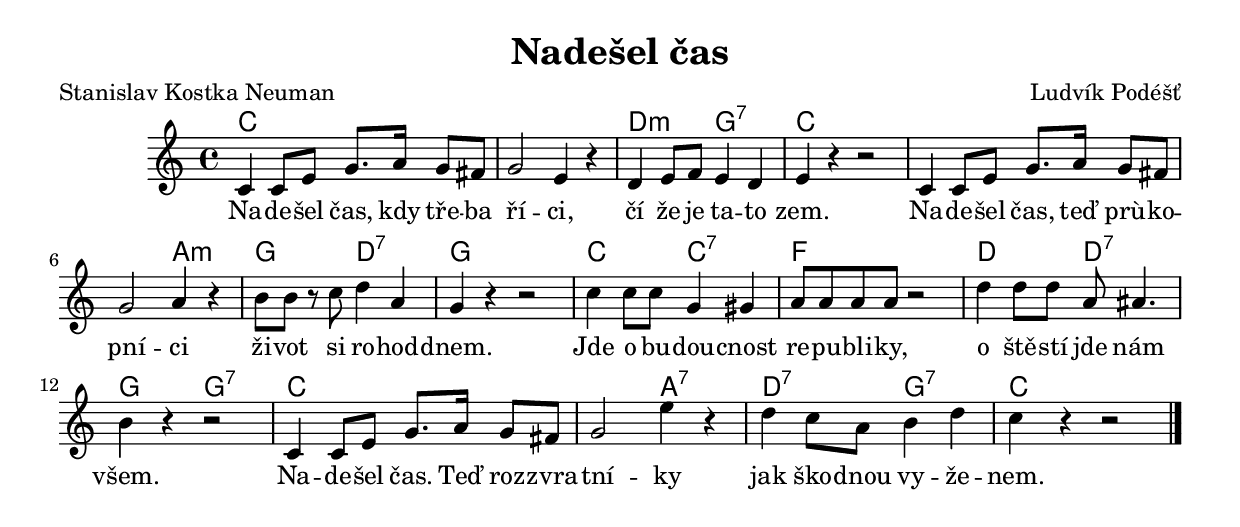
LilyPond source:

\version "2.20.0"
\header {
        title = "Nadešel čas" 
        composer = "Ludvík Podéšť" 
	poet = "Stanislav Kostka Neuman" 
}

melody =  \relative c' {        
\time 4/4 \key c \major
c4 c8 e g8. a16 g8 fis | g2 e4 r | d4 e8 f e4 d |
e4 r r2 | c4 c8 e g8. a16 g8 fis | g2 a4 r |
b8 b  r c d4 a | g4 r r2 | c4  c8 c g4 gis |
a8 a a a r2 | d4 d8 d a ais4. | b4 r r2 |
c,4 c8 e g8. a16 g8 fis | g2 e'4 r | d4 c8 a b4 d | c4 r r2 |
        \bar "|." 
}

text = \lyricmode {
Na --  de -- šel čas, kdy tře -- ba ří -- ci, čí že je ta -- to zem.
Na -- de -- šel čas, teď prù -- ko -- pní -- ci ži -- vot si ro -- hod
-- dnem.
Jde o bu -- dou -- cnost re -- pu -- bli -- ky, o ště -- stí jde nám
všem.
Na -- de -- šel čas. Teď roz -- zvra -- tní -- ky jak ško -- dnou vy
-- že -- nem.
}

accompaniment =\chordmode {
c1 | c | d2:m g:7 |
c1 c1. a2:m |
g d:7 g1 c2 c:7 f1 d2 d:7 g g:7 
c1. a2:7 d:7 g:7 c4
		}

\score {
        <<
         \new ChordNames {
             \set chordChanges = ##t
              \accompaniment
            }

          \new Voice = "one" { \autoBeamOn \melody }
          \new Lyrics \lyricsto "one" \text
       >>
        \midi  { \tempo 4 =150 }
        \layout { linewidth = 18.0\cm  }
}
